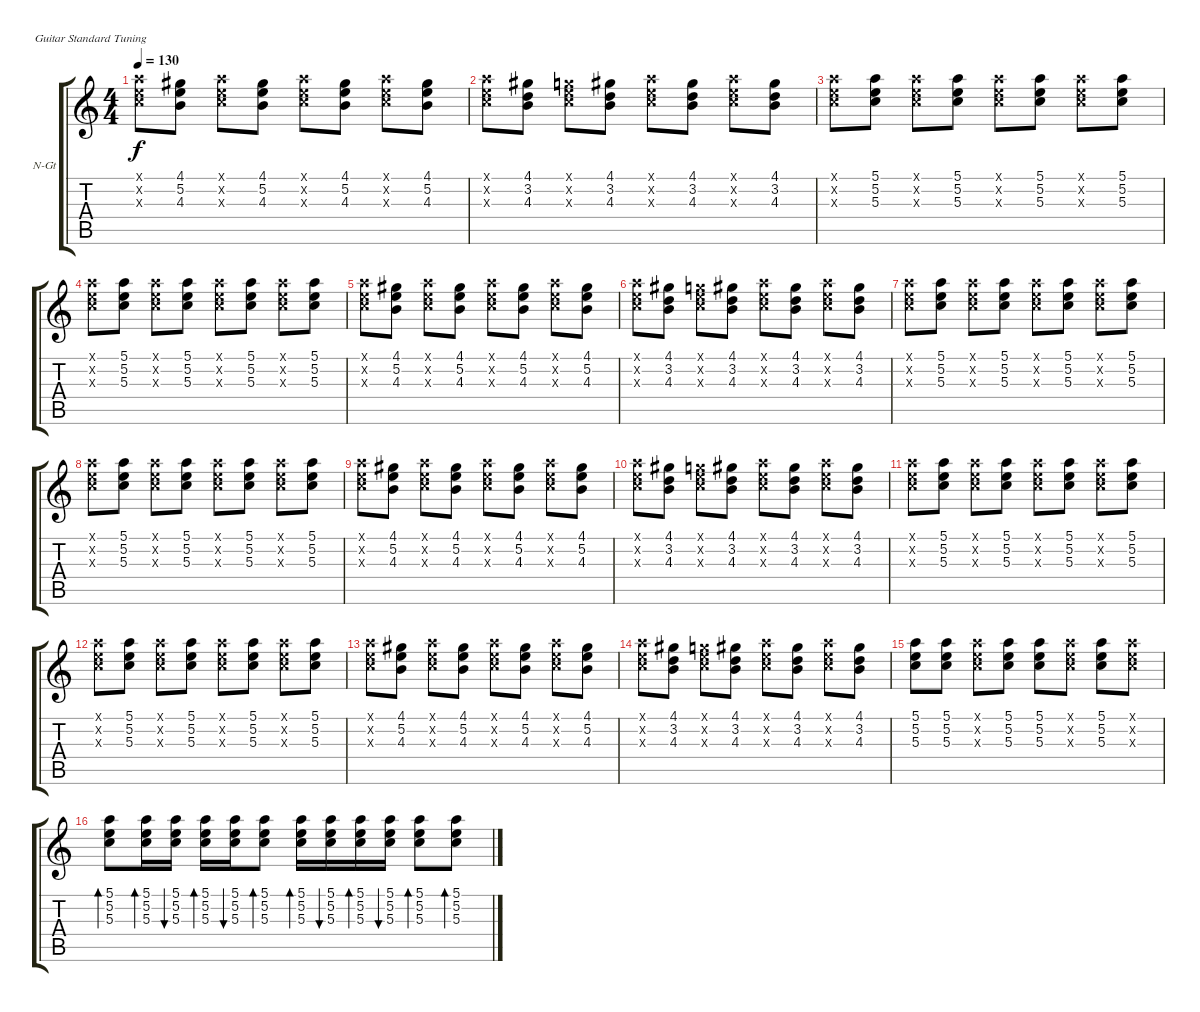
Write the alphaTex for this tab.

\bracketExtendMode groupsimilarinstruments
\firstSystemTrackNameOrientation horizontal
\otherSystemsTrackNameOrientation horizontal
\track ("Rodrigo Sanchez" "N-Gt") {instrument acousticguitarnylon}
\staff {score tabs}
\tuning (E4 B3 G3 D3 A2 E2)
\ts (4 4)
\tempo 130
\clef g2
\ks c
(5.1{x} 5.2{x} 5.3{x}).8{dy f} (4.1 5.2 4.3).8 (5.1{x} 5.2{x} 5.3{x}).8 (4.1 5.2 4.3).8 (5.1{x} 5.2{x} 5.3{x}).8 (4.1 5.2 4.3).8 (5.1{x} 5.2{x} 5.3{x}).8 (4.1 5.2 4.3).8 |
(5.1{x} 5.2{x} 5.3{x}).8 (4.1 3.2 4.3).8 (3.1{x} 5.2{x} 5.3{x}).8 (4.1 3.2 4.3).8 (5.1{x} 5.2{x} 5.3{x}).8 (4.1 3.2 4.3).8 (5.1{x} 5.2{x} 5.3{x}).8 (4.1 3.2 4.3).8 |
(5.1{x} 5.2{x} 5.3{x}).8 (5.1 5.2 5.3).8 (5.1{x} 5.2{x} 5.3{x}).8 (5.1 5.2 5.3).8 (5.1{x} 5.2{x} 5.3{x}).8 (5.1 5.2 5.3).8 (5.1{x} 5.2{x} 5.3{x}).8 (5.1 5.2 5.3).8 |
(5.1{x} 5.2{x} 5.3{x}).8 (5.1 5.2 5.3).8 (5.1{x} 5.2{x} 5.3{x}).8 (5.1 5.2 5.3).8 (5.1{x} 5.2{x} 5.3{x}).8 (5.1 5.2 5.3).8 (5.1{x} 5.2{x} 5.3{x}).8 (5.1 5.2 5.3).8 |
(5.1{x} 5.2{x} 5.3{x}).8 (4.1 5.2 4.3).8 (5.1{x} 5.2{x} 5.3{x}).8 (4.1 5.2 4.3).8 (5.1{x} 5.2{x} 5.3{x}).8 (4.1 5.2 4.3).8 (5.1{x} 5.2{x} 5.3{x}).8 (4.1 5.2 4.3).8 |
(5.1{x} 5.2{x} 5.3{x}).8 (4.1 3.2 4.3).8 (3.1{x} 5.2{x} 5.3{x}).8 (4.1 3.2 4.3).8 (5.1{x} 5.2{x} 5.3{x}).8 (4.1 3.2 4.3).8 (5.1{x} 5.2{x} 5.3{x}).8 (4.1 3.2 4.3).8 |
(5.1{x} 5.2{x} 5.3{x}).8 (5.1 5.2 5.3).8 (5.1{x} 5.2{x} 5.3{x}).8 (5.1 5.2 5.3).8 (5.1{x} 5.2{x} 5.3{x}).8 (5.1 5.2 5.3).8 (5.1{x} 5.2{x} 5.3{x}).8 (5.1 5.2 5.3).8 |
(5.1{x} 5.2{x} 5.3{x}).8 (5.1 5.2 5.3).8 (5.1{x} 5.2{x} 5.3{x}).8 (5.1 5.2 5.3).8 (5.1{x} 5.2{x} 5.3{x}).8 (5.1 5.2 5.3).8 (5.1{x} 5.2{x} 5.3{x}).8 (5.1 5.2 5.3).8 |
(5.1{x} 5.2{x} 5.3{x}).8 (4.1 5.2 4.3).8 (5.1{x} 5.2{x} 5.3{x}).8 (4.1 5.2 4.3).8 (5.1{x} 5.2{x} 5.3{x}).8 (4.1 5.2 4.3).8 (5.1{x} 5.2{x} 5.3{x}).8 (4.1 5.2 4.3).8 |
(5.1{x} 5.2{x} 5.3{x}).8 (4.1 3.2 4.3).8 (3.1{x} 5.2{x} 5.3{x}).8 (4.1 3.2 4.3).8 (5.1{x} 5.2{x} 5.3{x}).8 (4.1 3.2 4.3).8 (5.1{x} 5.2{x} 5.3{x}).8 (4.1 3.2 4.3).8 |
(5.1{x} 5.2{x} 5.3{x}).8 (5.1 5.2 5.3).8 (5.1{x} 5.2{x} 5.3{x}).8 (5.1 5.2 5.3).8 (5.1{x} 5.2{x} 5.3{x}).8 (5.1 5.2 5.3).8 (5.1{x} 5.2{x} 5.3{x}).8 (5.1 5.2 5.3).8 |
(5.1{x} 5.2{x} 5.3{x}).8 (5.1 5.2 5.3).8 (5.1{x} 5.2{x} 5.3{x}).8 (5.1 5.2 5.3).8 (5.1{x} 5.2{x} 5.3{x}).8 (5.1 5.2 5.3).8 (5.1{x} 5.2{x} 5.3{x}).8 (5.1 5.2 5.3).8 |
(5.1{x} 5.2{x} 5.3{x}).8 (4.1 5.2 4.3).8 (5.1{x} 5.2{x} 5.3{x}).8 (4.1 5.2 4.3).8 (5.1{x} 5.2{x} 5.3{x}).8 (4.1 5.2 4.3).8 (5.1{x} 5.2{x} 5.3{x}).8 (4.1 5.2 4.3).8 |
(5.1{x} 5.2{x} 5.3{x}).8 (4.1 3.2 4.3).8 (3.1{x} 5.2{x} 5.3{x}).8 (4.1 3.2 4.3).8 (5.1{x} 5.2{x} 5.3{x}).8 (4.1 3.2 4.3).8 (5.1{x} 5.2{x} 5.3{x}).8 (4.1 3.2 4.3).8 |
(5.1 5.2 5.3).8 (5.1 5.2 5.3).8 (5.1{x} 5.2{x} 5.3{x}).8 (5.1 5.2 5.3).8 (5.1 5.2 5.3).8 (5.1{x} 5.2{x} 5.3{x}).8 (5.1 5.2 5.3).8 (5.1{x} 5.2{x} 5.3{x}).8 |
(5.1 5.2 5.3).8{bd 60} (5.1 5.2 5.3).16{bd 60} (5.1 5.2 5.3).16{bu 60} (5.1 5.2 5.3).16{bd 60} (5.1 5.2 5.3).16{bu 60} (5.1 5.2 5.3).8{bd 60} (5.1 5.2 5.3).16{bd 60} (5.1 5.2 5.3).16{bu 60} (5.1 5.2 5.3).16{bd 60} (5.1 5.2 5.3).16{bu 60} (5.1 5.2 5.3).8{bd 60} (5.1 5.2 5.3).8{bd 60}
